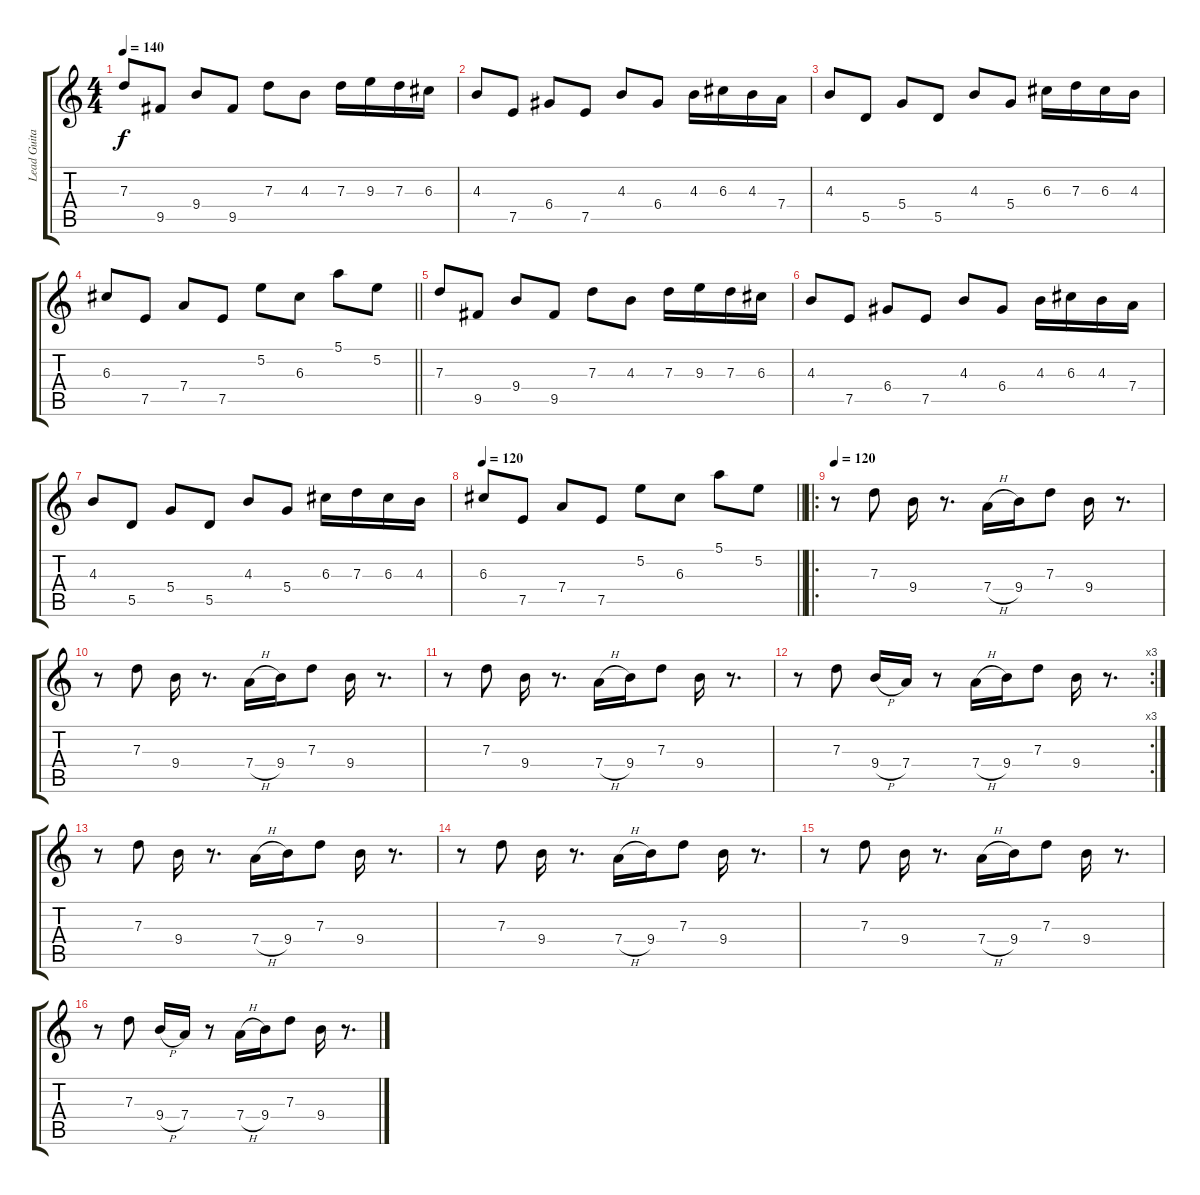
\track ("Lead Guitar" "Lead Guita") {instrument distortionguitar}
\staff {score tabs}
\tuning (E4 B3 G3 D3 A2 E2) {hide}
\ts (4 4)
\tempo 140
\clef g2
\ks c
7.3.8{dy f} 9.5.8 9.4.8 9.5.8 7.3.8 4.3.8 7.3.16 9.3.16 7.3.16 6.3.16 |
4.3.8 7.5.8 6.4.8 7.5.8 4.3.8 6.4.8 4.3.16 6.3.16 4.3.16 7.4.16 |
4.3.8 5.5.8 5.4.8 5.5.8 4.3.8 5.4.8 6.3.16 7.3.16 6.3.16 4.3.16 |
\barLineRight lightlight
6.3.8 7.5.8 7.4.8 7.5.8 5.2.8 6.3.8 5.1.8 5.2.8 |
7.3.8 9.5.8 9.4.8 9.5.8 7.3.8 4.3.8 7.3.16 9.3.16 7.3.16 6.3.16 |
4.3.8 7.5.8 6.4.8 7.5.8 4.3.8 6.4.8 4.3.16 6.3.16 4.3.16 7.4.16 |
4.3.8 5.5.8 5.4.8 5.5.8 4.3.8 5.4.8 6.3.16 7.3.16 6.3.16 4.3.16 |
\tempo 120
\barLineRight lightlight
6.3.8 7.5.8 7.4.8 7.5.8 5.2.8 6.3.8 5.1.8 5.2.8 |
\ro
\tempo 120
r.8 7.3.8 9.4.16 r.8{d} 7.4{h}.16 9.4.16 7.3.8 9.4.16 r.8{d} |
r.8 7.3.8 9.4.16 r.8{d} 7.4{h}.16 9.4.16 7.3.8 9.4.16 r.8{d} |
r.8 7.3.8 9.4.16 r.8{d} 7.4{h}.16 9.4.16 7.3.8 9.4.16 r.8{d} |
\rc 3
r.8 7.3.8 9.4{h}.16 7.4.16 r.8 7.4{h}.16 9.4.16 7.3.8 9.4.16 r.8{d} |
r.8{volume 0} 7.3.8 9.4.16 r.8{d} 7.4{h}.16 9.4.16 7.3.8 9.4.16 r.8{d} |
r.8 7.3.8 9.4.16 r.8{d} 7.4{h}.16 9.4.16 7.3.8 9.4.16 r.8{d} |
r.8 7.3.8 9.4.16 r.8{d} 7.4{h}.16 9.4.16 7.3.8 9.4.16 r.8{d} |
r.8 7.3.8 9.4{h}.16 7.4.16 r.8 7.4{h}.16 9.4.16 7.3.8 9.4.16 r.8{d}
